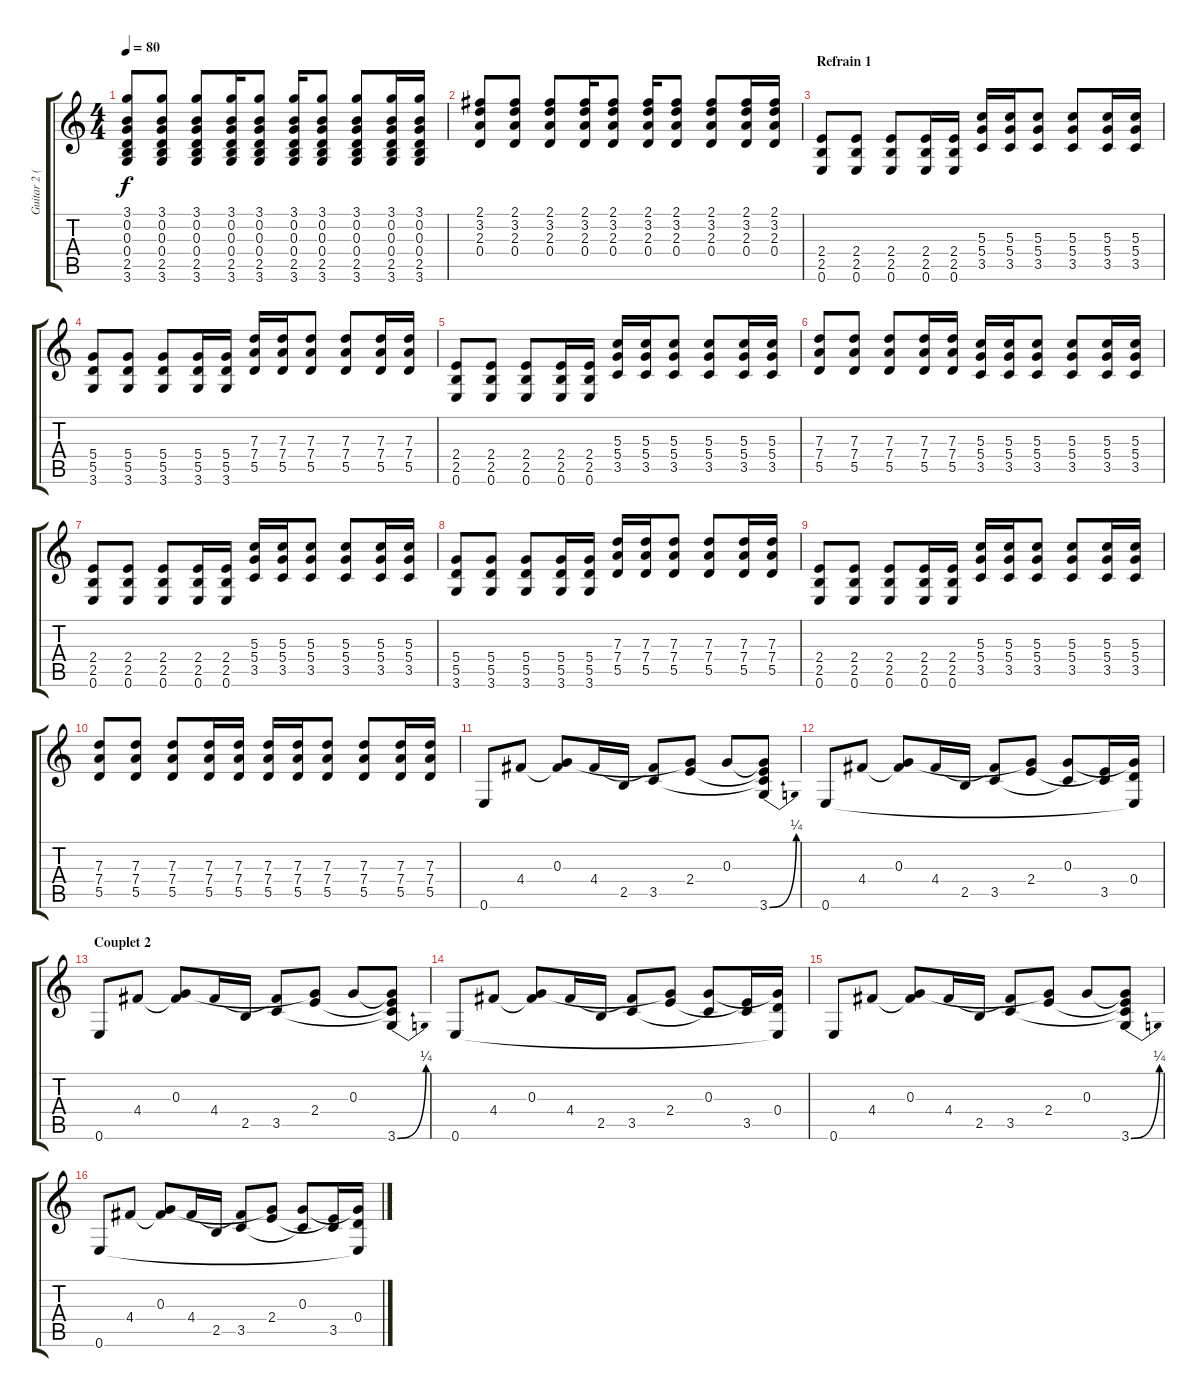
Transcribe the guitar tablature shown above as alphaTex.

\track ("Guitar 2 (Baptiste)" "Guitar 2 (") {instrument acousticguitarsteel}
\staff {score tabs}
\tuning (E4 B3 G3 D3 A2 E2) {hide}
\ts (4 4)
\tempo 80
\clef g2
\ks c
(3.1 0.2 0.3 0.4 2.5 3.6).8{dy f} (3.1 0.2 0.3 0.4 2.5 3.6).8 (3.1 0.2 0.3 0.4 2.5 3.6).8 (3.1 0.2 0.3 0.4 2.5 3.6).16 (3.1 0.2 0.3 0.4 2.5 3.6).8 (3.1 0.2 0.3 0.4 2.5 3.6).16 (3.1 0.2 0.3 0.4 2.5 3.6).8 (3.1 0.2 0.3 0.4 2.5 3.6).8 (3.1 0.2 0.3 0.4 2.5 3.6).16 (3.1 0.2 0.3 0.4 2.5 3.6).16 |
(2.1 3.2 2.3 0.4).8 (2.1 3.2 2.3 0.4).8 (2.1 3.2 2.3 0.4).8 (2.1 3.2 2.3 0.4).16 (2.1 3.2 2.3 0.4).8 (2.1 3.2 2.3 0.4).16 (2.1 3.2 2.3 0.4).8 (2.1 3.2 2.3 0.4).8 (2.1 3.2 2.3 0.4).16 (2.1 3.2 2.3 0.4).16 |
\section ("" "Refrain 1")
(2.4 2.5 0.6).8{instrument overdrivenguitar} (2.4 2.5 0.6).8 (2.4 2.5 0.6).8 (2.4 2.5 0.6).16 (2.4 2.5 0.6).16 (5.3 5.4 3.5).16 (5.3 5.4 3.5).16 (5.3 5.4 3.5).8 (5.3 5.4 3.5).8 (5.3 5.4 3.5).16 (5.3 5.4 3.5).16 |
(5.4 5.5 3.6).8 (5.4 5.5 3.6).8 (5.4 5.5 3.6).8 (5.4 5.5 3.6).16 (5.4 5.5 3.6).16 (7.3 7.4 5.5).16 (7.3 7.4 5.5).16 (7.3 7.4 5.5).8 (7.3 7.4 5.5).8 (7.3 7.4 5.5).16 (7.3 7.4 5.5).16 |
(2.4 2.5 0.6).8 (2.4 2.5 0.6).8 (2.4 2.5 0.6).8 (2.4 2.5 0.6).16 (2.4 2.5 0.6).16 (5.3 5.4 3.5).16 (5.3 5.4 3.5).16 (5.3 5.4 3.5).8 (5.3 5.4 3.5).8 (5.3 5.4 3.5).16 (5.3 5.4 3.5).16 |
(7.3 7.4 5.5).8 (7.3 7.4 5.5).8 (7.3 7.4 5.5).8 (7.3 7.4 5.5).16 (7.3 7.4 5.5).16 (5.3 5.4 3.5).16 (5.3 5.4 3.5).16 (5.3 5.4 3.5).8 (5.3 5.4 3.5).8 (5.3 5.4 3.5).16 (5.3 5.4 3.5).16 |
(2.4 2.5 0.6).8 (2.4 2.5 0.6).8 (2.4 2.5 0.6).8 (2.4 2.5 0.6).16 (2.4 2.5 0.6).16 (5.3 5.4 3.5).16 (5.3 5.4 3.5).16 (5.3 5.4 3.5).8 (5.3 5.4 3.5).8 (5.3 5.4 3.5).16 (5.3 5.4 3.5).16 |
(5.4 5.5 3.6).8 (5.4 5.5 3.6).8 (5.4 5.5 3.6).8 (5.4 5.5 3.6).16 (5.4 5.5 3.6).16 (7.3 7.4 5.5).16 (7.3 7.4 5.5).16 (7.3 7.4 5.5).8 (7.3 7.4 5.5).8 (7.3 7.4 5.5).16 (7.3 7.4 5.5).16 |
(2.4 2.5 0.6).8 (2.4 2.5 0.6).8 (2.4 2.5 0.6).8 (2.4 2.5 0.6).16 (2.4 2.5 0.6).16 (5.3 5.4 3.5).16 (5.3 5.4 3.5).16 (5.3 5.4 3.5).8 (5.3 5.4 3.5).8 (5.3 5.4 3.5).16 (5.3 5.4 3.5).16 |
(7.3 7.4 5.5).8 (7.3 7.4 5.5).8 (7.3 7.4 5.5).8 (7.3 7.4 5.5).16 (7.3 7.4 5.5).16 (7.3 7.4 5.5).16 (7.3 7.4 5.5).16 (7.3 7.4 5.5).8 (7.3 7.4 5.5).8 (7.3 7.4 5.5).16 (7.3 7.4 5.5).16 |
0.6.8{instrument acousticguitarsteel} 4.4.8 (0.3 4.4{t}).8 4.4.16 2.5.16 (4.4{t} 3.5).8 (0.3{t} 2.4).8 0.3.8 (0.3{t} 2.4{t} 3.5{t} 3.6{be (bend 0 0 60 1)}).8 |
0.6.8 4.4.8 (0.3 4.4{t}).8 4.4.16 2.5.16 (4.4{t} 3.5).8 (0.3{t} 2.4).8 (0.3 3.5{t}).8 (2.4{t} 3.5).16 (0.3{t} 0.4 0.6{t}).16 |
\section ("" "Couplet 2")
0.6.8 4.4.8 (0.3 4.4{t}).8 4.4.16 2.5.16 (4.4{t} 3.5).8 (0.3{t} 2.4).8 0.3.8 (0.3{t} 2.4{t} 3.5{t} 3.6{be (bend 0 0 60 1)}).8 |
0.6.8 4.4.8 (0.3 4.4{t}).8 4.4.16 2.5.16 (4.4{t} 3.5).8 (0.3{t} 2.4).8 (0.3 3.5{t}).8 (2.4{t} 3.5).16 (0.3{t} 0.4 0.6{t}).16 |
0.6.8 4.4.8 (0.3 4.4{t}).8 4.4.16 2.5.16 (4.4{t} 3.5).8 (0.3{t} 2.4).8 0.3.8 (0.3{t} 2.4{t} 3.5{t} 3.6{be (bend 0 0 60 1)}).8 |
0.6.8 4.4.8 (0.3 4.4{t}).8 4.4.16 2.5.16 (4.4{t} 3.5).8 (0.3{t} 2.4).8 (0.3 3.5{t}).8 (2.4{t} 3.5).16 (0.3{t} 0.4 0.6{t}).16
